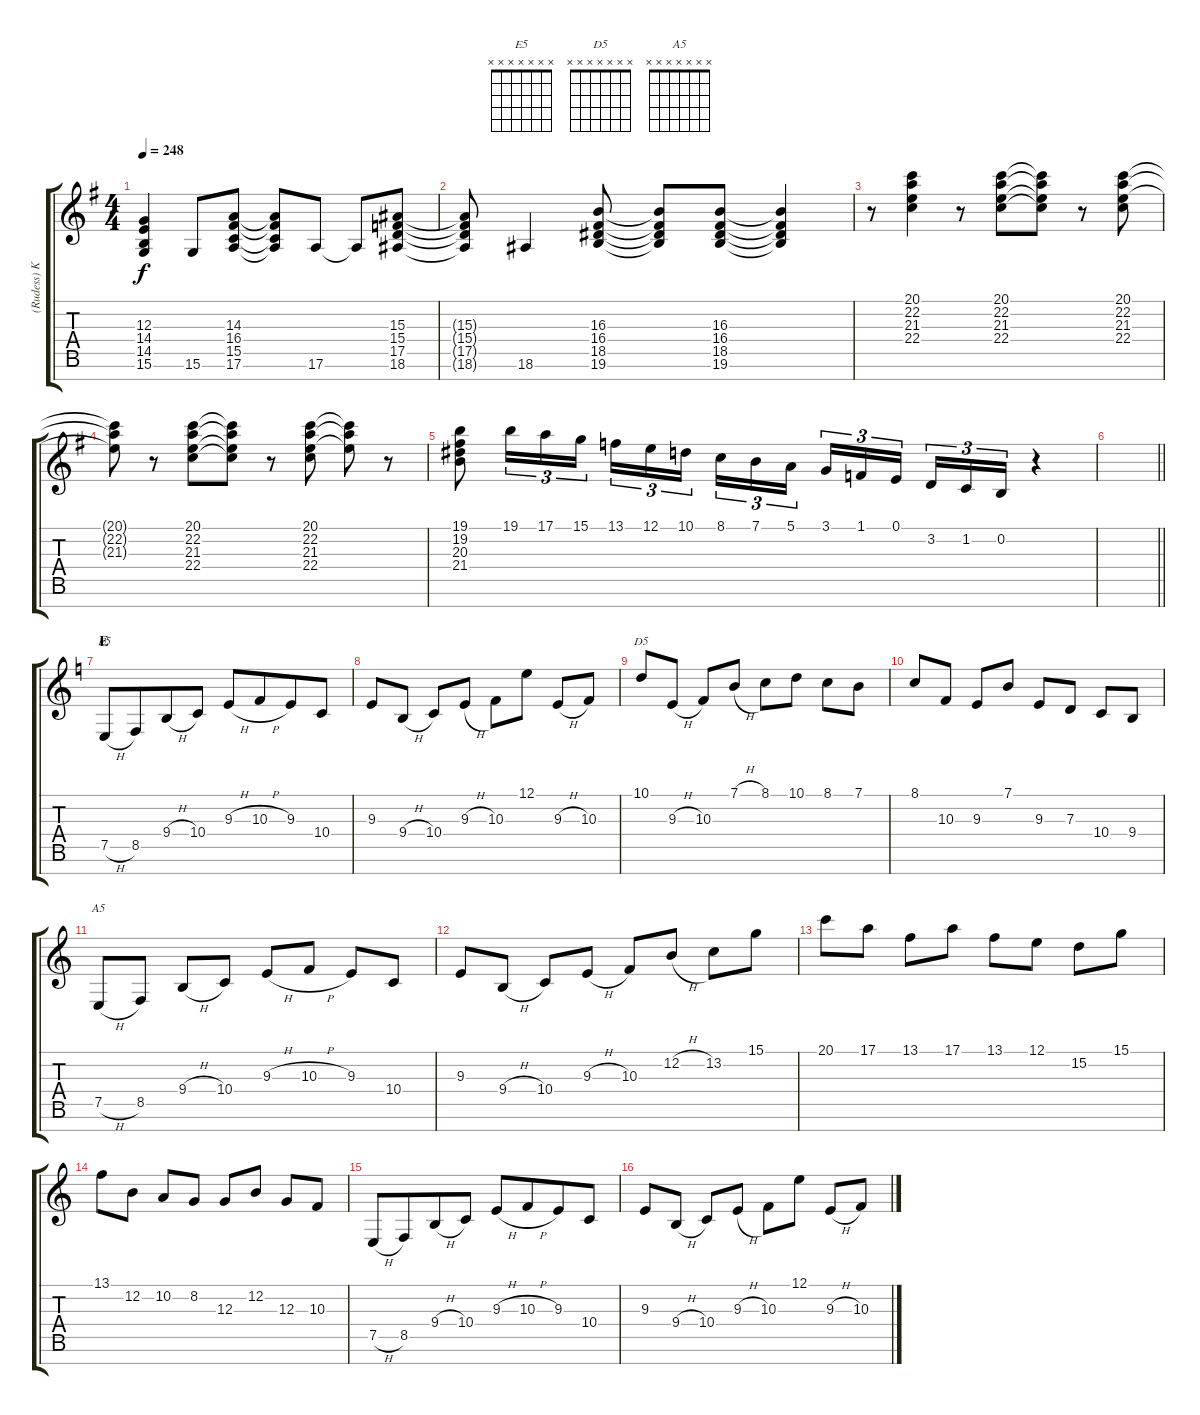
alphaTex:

\track ("(Rudess) Keyboard 1" "(Rudess) K") {instrument acousticgrandpiano}
\staff {score tabs}
\tuning (E4 B3 G3 D3 A2 E2 B1) {hide}
\chord ("E5" x x x x x x x)
\chord ("D5" x x x x x x x)
\chord ("A5" x x x x x x x)
\ts (4 4)
\tempo 248
\clef g2
\ks eminor
(12.3 14.4 14.5 15.6).4{dy f} 15.6.8 (14.3 16.4 15.5 17.6).8 (14.3{t} 16.4{t} 15.5{t} 17.6{t}).8 17.6.8 17.6{t}.8 (15.3 15.4 17.5 18.6).8 |
(15.3{t} 15.4{t} 17.5{t} 18.6{t}).8 18.6.4 (16.3 16.4 18.5 19.6).8 (16.3{t} 16.4{t} 18.5{t} 19.6{t}).8 (16.3 16.4 18.5 19.6).8 (16.3{t} 16.4{t} 18.5{t} 19.6{t}).4 |
r.8 (20.1 22.2 21.3 22.4).4 r.8 (20.1 22.2 21.3 22.4).8 (20.1{t} 22.2{t} 21.3{t} 22.4{t}).8 r.8 (20.1 22.2 21.3 22.4).8 |
(20.1{t} 22.2{t} 21.3{t}).8 r.8 (20.1 22.2 21.3 22.4).8 (20.1{t} 22.2{t} 21.3{t} 22.4{t}).8 r.8 (20.1 22.2 21.3 22.4).8 (20.1{t} 22.2{t} 21.3{t}).8 r.8 |
(19.1 19.2 20.3 21.4).8 19.1.16{tu (3 2)} 17.1.16{tu (3 2)} 15.1.16{tu (3 2)} 13.1.16{tu (3 2)} 12.1.16{tu (3 2)} 10.1.16{tu (3 2) beam splitsecondary} 8.1.16{tu (3 2)} 7.1.16{tu (3 2)} 5.1.16{tu (3 2)} 3.1.16{tu (3 2)} 1.1.16{tu (3 2)} 0.1.16{tu (3 2) beam splitsecondary} 3.2.16{tu (3 2)} 1.2.16{tu (3 2)} 0.2.16{tu (3 2)} r.4 |
\barLineRight lightlight
|
\section ("" "E")
\ks aminor
7.5{h}.8{ch "E5" balance 5 instrument lead1square} 8.5.8{beam merge} 9.4{h}.8 10.4.8 9.3{h}.8 10.3{h}.8{beam merge} 9.3.8 10.4.8 |
9.3.8 9.4{h}.8 10.4.8 9.3{h}.8 10.3.8 12.1.8 9.3{h}.8 10.3.8 |
10.1.8{ch "D5"} 9.3{h}.8 10.3.8 7.1{h}.8 8.1.8 10.1.8 8.1.8 7.1.8 |
8.1.8 10.3.8 9.3.8 7.1.8 9.3.8 7.3.8 10.4.8 9.4.8 |
7.5{h}.8{ch "A5"} 8.5.8 9.4{h}.8 10.4.8 9.3{h}.8 10.3{h}.8 9.3.8 10.4.8 |
9.3.8 9.4{h}.8 10.4.8 9.3{h}.8 10.3.8 12.2{h}.8 13.2.8 15.1.8 |
20.1.8 17.1.8 13.1.8 17.1.8 13.1.8 12.1.8 15.2.8 15.1.8 |
13.1.8 12.2.8 10.2.8 8.2.8 12.3.8 12.2.8 12.3.8 10.3.8 |
7.5{h}.8 8.5.8{beam merge} 9.4{h}.8 10.4.8 9.3{h}.8 10.3{h}.8{beam merge} 9.3.8 10.4.8 |
9.3.8 9.4{h}.8 10.4.8 9.3{h}.8 10.3.8 12.1.8 9.3{h}.8 10.3.8
